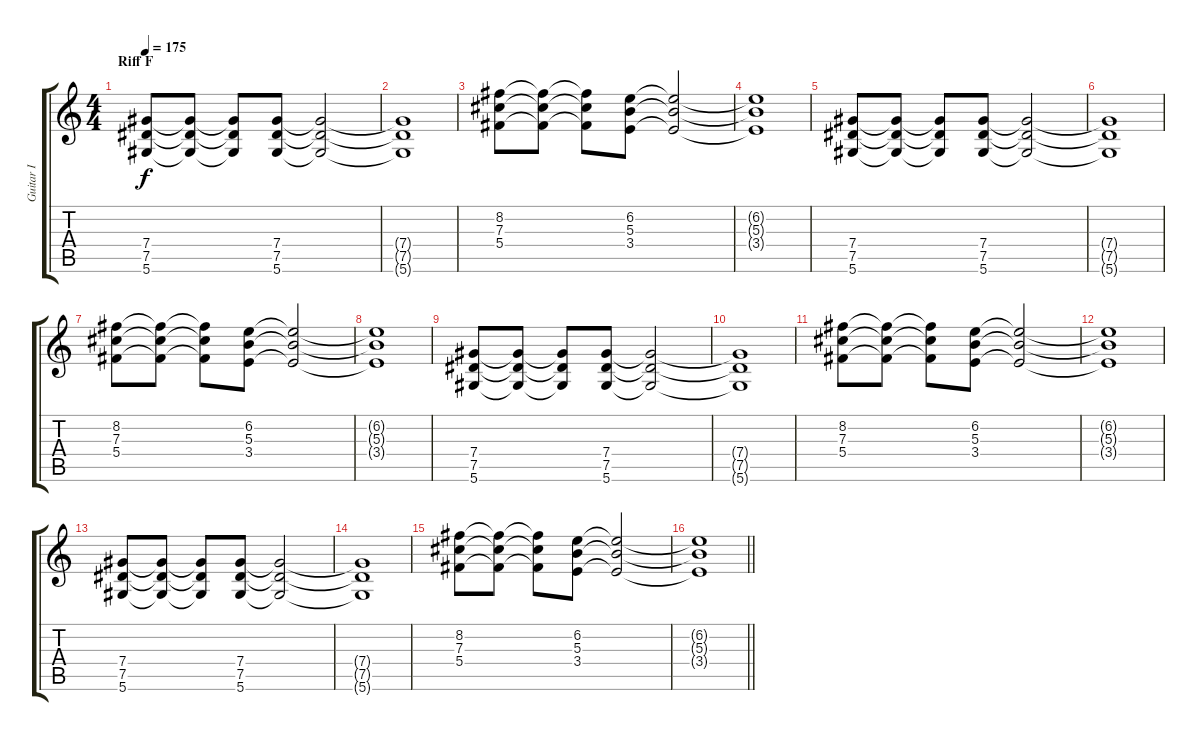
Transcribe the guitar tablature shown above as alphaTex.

\track ("Guitar I" "Guitar I") {instrument distortionguitar}
\staff {score tabs}
\tuning (Eb4 Bb3 Gb3 Db3 Ab2 Eb2) {hide}
\ts (4 4)
\section ("" "Riff F")
\tempo 175
\clef g2
\ks c
(7.4 7.5 5.6).8{dy f} (7.4{t} 7.5{t} 5.6{t}).8 (7.4{t} 7.5{t} 5.6{t}).8 (7.4 7.5 5.6).8 (7.4{t} 7.5{t} 5.6{t}).2 |
(7.4{t} 7.5{t} 5.6{t}).1 |
(8.2 7.3 5.4).8 (8.2{t} 7.3{t} 5.4{t}).8 (8.2{t} 7.3{t} 5.4{t}).8 (6.2 5.3 3.4).8 (6.2{t} 5.3{t} 3.4{t}).2 |
(6.2{t} 5.3{t} 3.4{t}).1 |
(7.4 7.5 5.6).8 (7.4{t} 7.5{t} 5.6{t}).8 (7.4{t} 7.5{t} 5.6{t}).8 (7.4 7.5 5.6).8 (7.4{t} 7.5{t} 5.6{t}).2 |
(7.4{t} 7.5{t} 5.6{t}).1 |
(8.2 7.3 5.4).8 (8.2{t} 7.3{t} 5.4{t}).8 (8.2{t} 7.3{t} 5.4{t}).8 (6.2 5.3 3.4).8 (6.2{t} 5.3{t} 3.4{t}).2 |
(6.2{t} 5.3{t} 3.4{t}).1 |
(7.4 7.5 5.6).8 (7.4{t} 7.5{t} 5.6{t}).8 (7.4{t} 7.5{t} 5.6{t}).8 (7.4 7.5 5.6).8 (7.4{t} 7.5{t} 5.6{t}).2 |
(7.4{t} 7.5{t} 5.6{t}).1 |
(8.2 7.3 5.4).8 (8.2{t} 7.3{t} 5.4{t}).8 (8.2{t} 7.3{t} 5.4{t}).8 (6.2 5.3 3.4).8 (6.2{t} 5.3{t} 3.4{t}).2 |
(6.2{t} 5.3{t} 3.4{t}).1 |
(7.4 7.5 5.6).8 (7.4{t} 7.5{t} 5.6{t}).8 (7.4{t} 7.5{t} 5.6{t}).8 (7.4 7.5 5.6).8 (7.4{t} 7.5{t} 5.6{t}).2 |
(7.4{t} 7.5{t} 5.6{t}).1 |
(8.2 7.3 5.4).8 (8.2{t} 7.3{t} 5.4{t}).8 (8.2{t} 7.3{t} 5.4{t}).8 (6.2 5.3 3.4).8 (6.2{t} 5.3{t} 3.4{t}).2 |
\barLineRight lightlight
(6.2{t} 5.3{t} 3.4{t}).1
